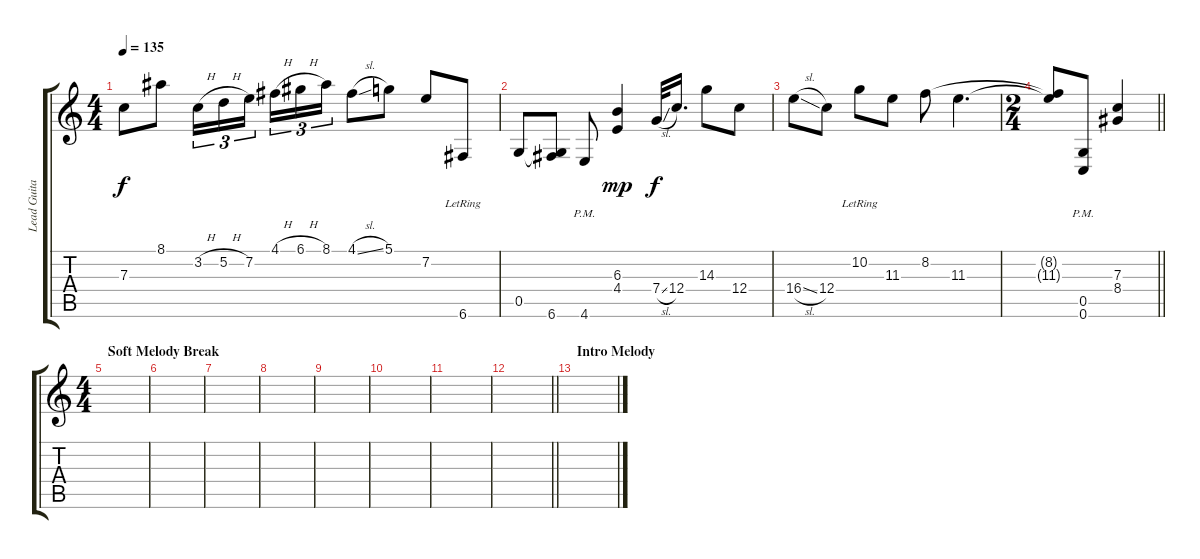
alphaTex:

\track ("Lead Guitar 1" "Lead Guita") {instrument distortionguitar}
\staff {score tabs}
\tuning (D4 A3 F3 C3 G2 C2) {hide}
\ts (4 4)
\tempo 135
\clef g2
\ks c
7.3.8{dy f} 8.1.8 3.2{h}.16{tu (3 2)} 5.2{h}.16{tu (3 2)} 7.2.16{tu (3 2) beam splitsecondary} 4.1{h}.16{tu (3 2)} 6.1{h}.16{tu (3 2)} 8.1.16{tu (3 2)} 4.1{sl}.8 5.1.8 7.2.8 6.6{lr}.8 |
0.5.8 (0.5{t} 6.6).8 4.6{pm}.8 (6.3 4.4).4{dy mp} 7.4{sl}.32{dy f} 12.4.16{d} 14.3.8 12.4.8 |
16.4{sl}.8 12.4.8 10.2{lr}.8 11.3.8 8.2.8 11.3.4{d} |
\ts (2 4)
\barLineRight lightlight
(8.2{t} 11.3{t}).8 (0.5{pm} 0.6{pm}).8 (7.3 8.4).4 |
\ts (4 4)
\section ("" "Soft Melody Break")
|
|
|
|
|
|
|
\barLineRight lightlight
|
\section ("" "Intro Melody")
